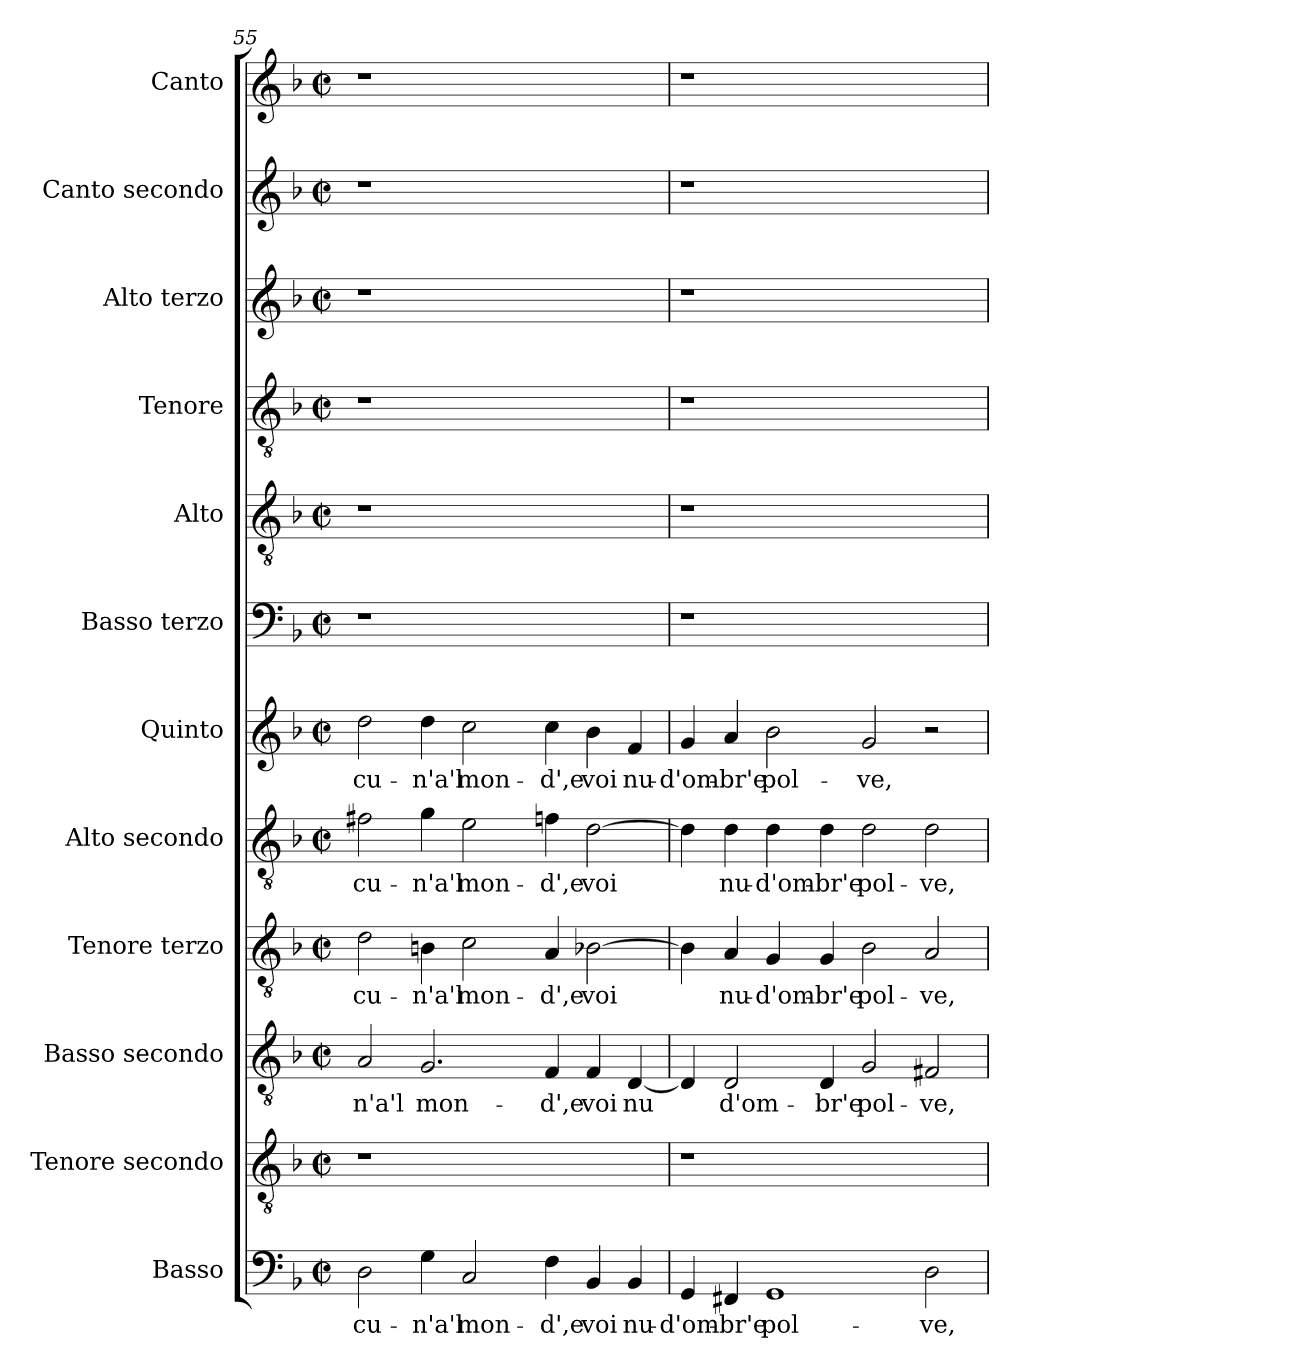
**kern	**text	**kern	**kern	**text	**kern	**text	**kern	**text	**kern	**text	**kern	**kern	**kern	**kern	**kern	**kern
*part12	*part12	*part11	*part10	*part10	*part9	*part9	*part8	*part8	*part7	*part7	*part6	*part5	*part4	*part3	*part2	*part1
*staff12	*staff12	*staff11	*staff10	*staff10	*staff9	*staff9	*staff8	*staff8	*staff7	*staff7	*staff6	*staff5	*staff4	*staff3	*staff2	*staff1
*I"Basso	*	*I"Tenore secondo	*I"Basso secondo	*	*I"Tenore terzo	*	*I"Alto secondo	*	*I"Quinto	*	*I"Basso terzo	*I"Alto	*I"Tenore	*I"Alto terzo	*I"Canto secondo	*I"Canto
*	*	*	*	*	*	*	*	*	*I'Q	*	*	*	*	*	*	*
*clefF4	*	*clefGv2	*clefGv2	*	*clefGv2	*	*clefGv2	*	*clefG2	*	*clefF4	*clefGv2	*clefGv2	*clefG2	*clefG2	*clefG2
*k[b-]	*	*k[b-]	*k[b-]	*	*k[b-]	*	*k[b-]	*	*k[b-]	*	*k[b-]	*k[b-]	*k[b-]	*k[b-]	*k[b-]	*k[b-]
*F:	*	*F:	*F:	*	*F:	*	*F:	*	*F:	*	*F:	*F:	*F:	*F:	*F:	*F:
*M2/2	*	*M2/2	*M2/2	*	*M2/2	*	*M2/2	*	*M2/2	*	*M2/2	*M2/2	*M2/2	*M2/2	*M2/2	*M2/2
*met(c|)	*	*met(c|)	*met(c|)	*	*met(c|)	*	*met(c|)	*	*met(c|)	*	*met(c|)	*met(c|)	*met(c|)	*met(c|)	*met(c|)	*met(c|)
=55	=55	=55	=55	=55	=55	=55	=55	=55	=55	=55	=55	=55	=55	=55	=55	=55
!	!LO:LY:b:cj	!	!	!LO:LY:b:cj	!	!LO:LY:b:cj	!	!LO:LY:b:cj	!	!LO:LY:b:cj	!	!	!	!	!	!
2D\	-cu-	1r	2A/	-n'a'l	2d\	-cu-	2f#X\	-cu-	2dd\	-cu-	1r	1r	1r	1r	1r	1r
!	!LO:LY:b:cj	!	!	!LO:LY:b:cj	!	!LO:LY:b:cj	!	!LO:LY:b:cj	!	!LO:LY:b:cj	!	!	!	!	!	!
4G\	-n'a'l	.	2.G/	mon-	4Bn\	-n'a'l	4g\	-n'a'l	4dd\	-n'a'l	.	.	.	.	.	.
!	!LO:LY:b:cj	!	!	!	!	!LO:LY:b:cj	!	!LO:LY:b:cj	!	!LO:LY:b:cj	!	!	!	!	!	!
2C/	mon-	.	.	.	2c\	mon-	2e\	mon-	2cc\	mon-	.	.	.	.	.	.
.	.	1ryy	.	.	.	.	.	.	.	.	1ryy	1ryy	1ryy	1ryy	1ryy	1ryy
!	!LO:LY:b:cj	!	!	!LO:LY:b:cj	!	!LO:LY:b:cj	!	!LO:LY:b:cj	!	!LO:LY:b:cj	!	!	!	!	!	!
4F\	-d',e	.	4F/	-d',e	4A/	-d',e	4fn\	-d',e	4cc\	-d',e	.	.	.	.	.	.
!	!LO:LY:b:cj	!	!	!LO:LY:b:cj	!	!LO:LY:b:cj	!	!LO:LY:b:cj	!	!LO:LY:b:cj	!	!	!	!	!	!
4BB-/	voi	.	4F/	voi	[>2B-X\	voi	[>2d\	voi	4b-\	voi	.	.	.	.	.	.
!	!LO:LY:b:cj	!	!	!LO:LY:b:cj	!	!	!	!	!	!LO:LY:b:cj	!	!	!	!	!	!
4BB-/	nu-	.	[<4D/	nu-	.	.	.	.	4f/	nu-	.	.	.	.	.	.
=56	=56	=56	=56	=56	=56	=56	=56	=56	=56	=56	=56	=56	=56	=56	=56	=56
!	!LO:LY:b:cj	!	!	!LO:LY:b:cj	!	!LO:LY:b:cj	!	!LO:LY:b:cj	!	!LO:LY:b:cj	!	!	!	!	!	!
4GG/	-d'om-	1r	4D/]	--	4B-\]	.	4d\]	.	4g/	-d'om-	1r	1r	1r	1r	1r	1r
!	!LO:LY:b:cj	!	!	!LO:LY:b:cj	!	!LO:LY:b:cj	!	!LO:LY:b:cj	!	!LO:LY:b:cj	!	!	!	!	!	!
4FF#X/	-br'e	.	2D/	-d'om-	4A/	nu-	4d\	nu-	4a/	-br'e	.	.	.	.	.	.
!	!LO:LY:b:cj	!	!	!	!	!LO:LY:b:cj	!	!LO:LY:b:cj	!	!LO:LY:b:cj	!	!	!	!	!	!
1GG	pol-	.	.	.	4G/	-d'om-	4d\	-d'om-	2b-\	pol-	.	.	.	.	.	.
!	!	!	!	!LO:LY:b:cj	!	!LO:LY:b:cj	!	!LO:LY:b:cj	!	!	!	!	!	!	!	!
.	.	.	4D/	-br'e	4G/	-br'e	4d\	-br'e	.	.	.	.	.	.	.	.
!	!	!	!	!LO:LY:b:cj	!	!LO:LY:b:cj	!	!LO:LY:b:cj	!	!LO:LY:b:cj	!	!	!	!	!	!
.	.	1ryy	2G/	pol-	2B-\	pol-	2d\	pol-	2g/	-ve,	1ryy	1ryy	1ryy	1ryy	1ryy	1ryy
!	!LO:LY:b:cj	!	!	!LO:LY:b:cj	!	!LO:LY:b:cj	!	!LO:LY:b:cj	!	!	!	!	!	!	!	!
2D\	-ve,	.	2F#X/	-ve,	2A/	-ve,	2d\	-ve,	2r	.	.	.	.	.	.	.
=	=	=	=	=	=	=	=	=	=	=	=	=	=	=	=	=
*-	*-	*-	*-	*-	*-	*-	*-	*-	*-	*-	*-	*-	*-	*-	*-	*-
